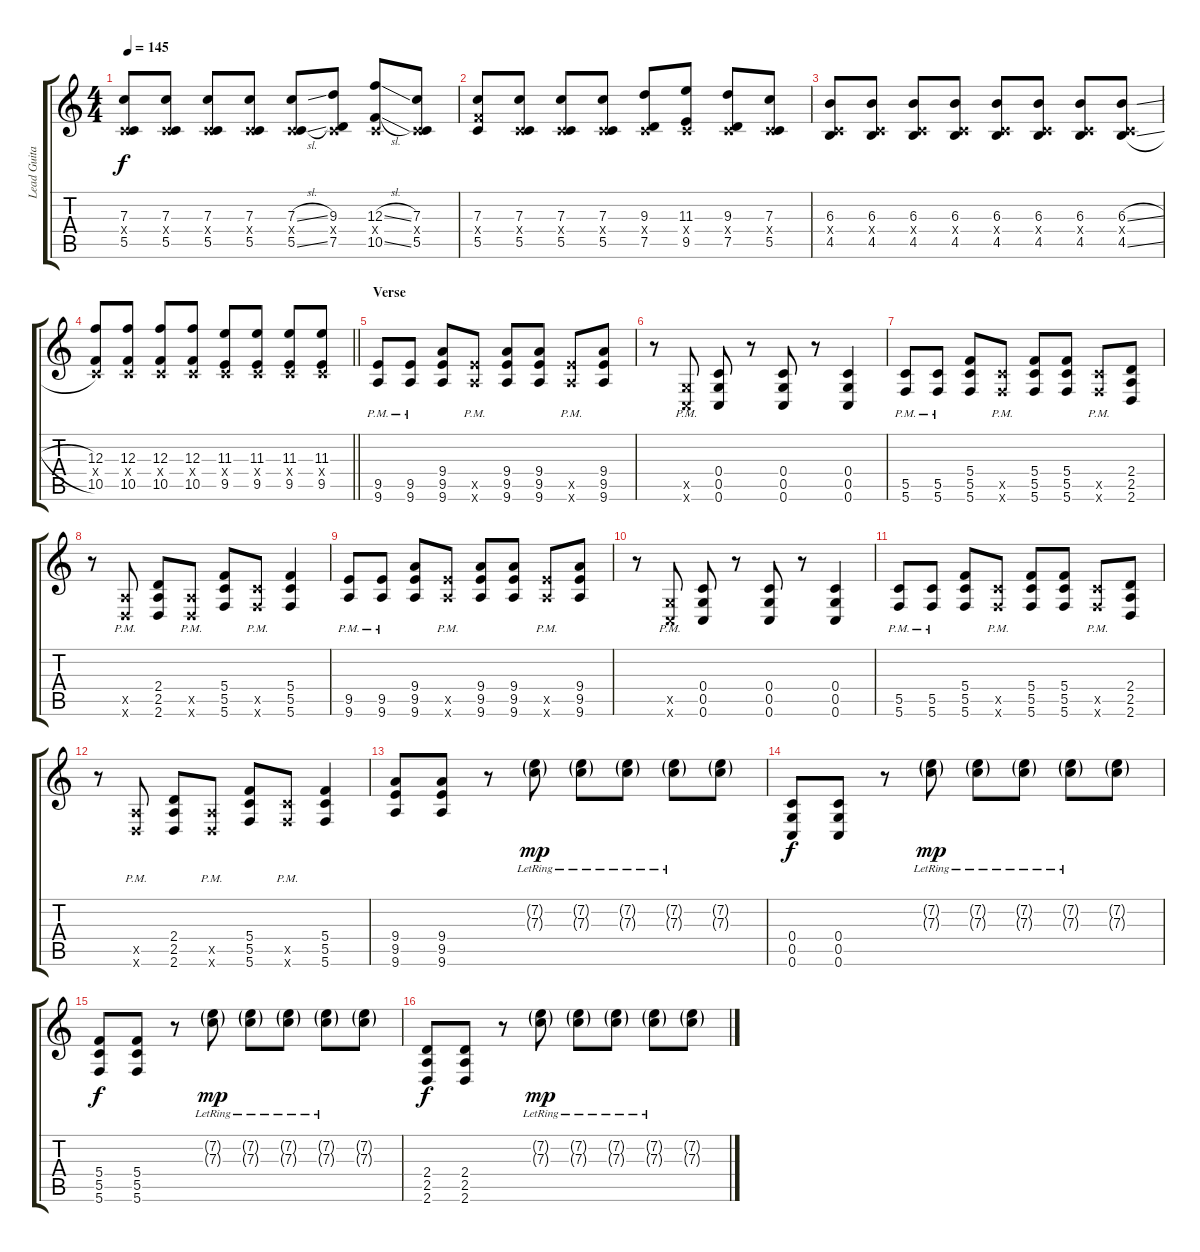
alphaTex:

\track ("Lead Guitar" "Lead Guita") {instrument distortionguitar}
\staff {score tabs}
\tuning (D4 A3 F3 C3 G2 C2) {hide}
\ts (4 4)
\tempo 145
\clef g2
\ks c
(7.3 0.4{x} 5.5).8{dy f} (7.3 0.4{x} 5.5).8 (7.3 0.4{x} 5.5).8 (7.3 0.4{x} 5.5).8 (7.3{sl} 0.4{x} 5.5{sl}).8 (9.3 0.4{x} 7.5).8 (12.3{sl} 0.4{x} 10.5{sl}).8 (7.3 0.4{x} 5.5).8 |
(7.3 5.4{x} 5.5).8 (7.3 0.4{x} 5.5).8 (7.3 0.4{x} 5.5).8 (7.3 0.4{x} 5.5).8 (9.3 0.4{x} 7.5).8 (11.3 0.4{x} 9.5).8 (9.3 0.4{x} 7.5).8 (7.3 0.4{x} 5.5).8 |
(6.3 0.4{x} 4.5).8 (6.3 0.4{x} 4.5).8 (6.3 0.4{x} 4.5).8 (6.3 0.4{x} 4.5).8 (6.3 0.4{x} 4.5).8 (6.3 0.4{x} 4.5).8 (6.3 0.4{x} 4.5).8 (6.3{sl} 0.4{x} 4.5{sl}).8 |
\barLineRight lightlight
(12.3 0.4{x} 10.5).8 (12.3 0.4{x} 10.5).8 (12.3 0.4{x} 10.5).8 (12.3 0.4{x} 10.5).8 (11.3 0.4{x} 9.5).8 (11.3 0.4{x} 9.5).8 (11.3 0.4{x} 9.5).8 (11.3 0.4{x} 9.5).8 |
\section ("" "Verse ")
(9.5{pm} 9.6{pm}).8 (9.5{pm} 9.6{pm}).8 (9.4 9.5 9.6).8 (9.5{pm x} 9.6{pm x}).8 (9.4 9.5 9.6).8 (9.4 9.5 9.6).8 (9.5{pm x} 9.6{pm x}).8 (9.4 9.5 9.6).8 |
r.8 (0.5{pm x} 0.6{pm x}).8 (0.4 0.5 0.6).8 r.8 (0.4 0.5 0.6).8 r.8 (0.4 0.5 0.6).4 |
(5.5{pm} 5.6{pm}).8 (5.5{pm} 5.6{pm}).8 (5.4 5.5 5.6).8 (5.5{pm x} 5.6{pm x}).8 (5.4 5.5 5.6).8 (5.4 5.5 5.6).8 (5.5{pm x} 5.6{pm x}).8 (2.4 2.5 2.6).8 |
r.8 (2.5{pm x} 2.6{pm x}).8 (2.4 2.5 2.6).8 (2.5{pm x} 2.6{pm x}).8 (5.4 5.5 5.6).8 (5.5{pm x} 5.6{pm x}).8 (5.4 5.5 5.6).4 |
(9.5{pm} 9.6{pm}).8 (9.5{pm} 9.6{pm}).8 (9.4 9.5 9.6).8 (9.5{pm x} 9.6{pm x}).8 (9.4 9.5 9.6).8 (9.4 9.5 9.6).8 (9.5{pm x} 9.6{pm x}).8 (9.4 9.5 9.6).8 |
r.8 (0.5{pm x} 0.6{pm x}).8 (0.4 0.5 0.6).8 r.8 (0.4 0.5 0.6).8 r.8 (0.4 0.5 0.6).4 |
(5.5{pm} 5.6{pm}).8 (5.5{pm} 5.6{pm}).8 (5.4 5.5 5.6).8 (5.5{pm x} 5.6{pm x}).8 (5.4 5.5 5.6).8 (5.4 5.5 5.6).8 (5.5{pm x} 5.6{pm x}).8 (2.4 2.5 2.6).8 |
r.8 (2.5{pm x} 2.6{pm x}).8 (2.4 2.5 2.6).8 (2.5{pm x} 2.6{pm x}).8 (5.4 5.5 5.6).8 (5.5{pm x} 5.6{pm x}).8 (5.4 5.5 5.6).4 |
(9.4 9.5 9.6).8 (9.4 9.5 9.6).8 r.8 (7.2{g lr} 7.3{g lr}).8{dy mp} (7.2{g lr} 7.3{g lr}).8 (7.2{g lr} 7.3{g lr}).8 (7.2{g lr} 7.3{g lr}).8 (7.2{g} 7.3{g}).8 |
(0.4 0.5 0.6).8{dy f} (0.4 0.5 0.6).8 r.8 (7.2{g lr} 7.3{g lr}).8{dy mp} (7.2{g lr} 7.3{g lr}).8 (7.2{g lr} 7.3{g lr}).8 (7.2{g lr} 7.3{g lr}).8 (7.2{g} 7.3{g}).8 |
(5.4 5.5 5.6).8{dy f} (5.4 5.5 5.6).8 r.8 (7.2{g lr} 7.3{g lr}).8{dy mp} (7.2{g lr} 7.3{g lr}).8 (7.2{g lr} 7.3{g lr}).8 (7.2{g lr} 7.3{g lr}).8 (7.2{g} 7.3{g}).8 |
(2.4 2.5 2.6).8{dy f} (2.4 2.5 2.6).8 r.8 (7.2{g lr} 7.3{g lr}).8{dy mp} (7.2{g lr} 7.3{g lr}).8 (7.2{g lr} 7.3{g lr}).8 (7.2{g lr} 7.3{g lr}).8 (7.2{g} 7.3{g}).8
